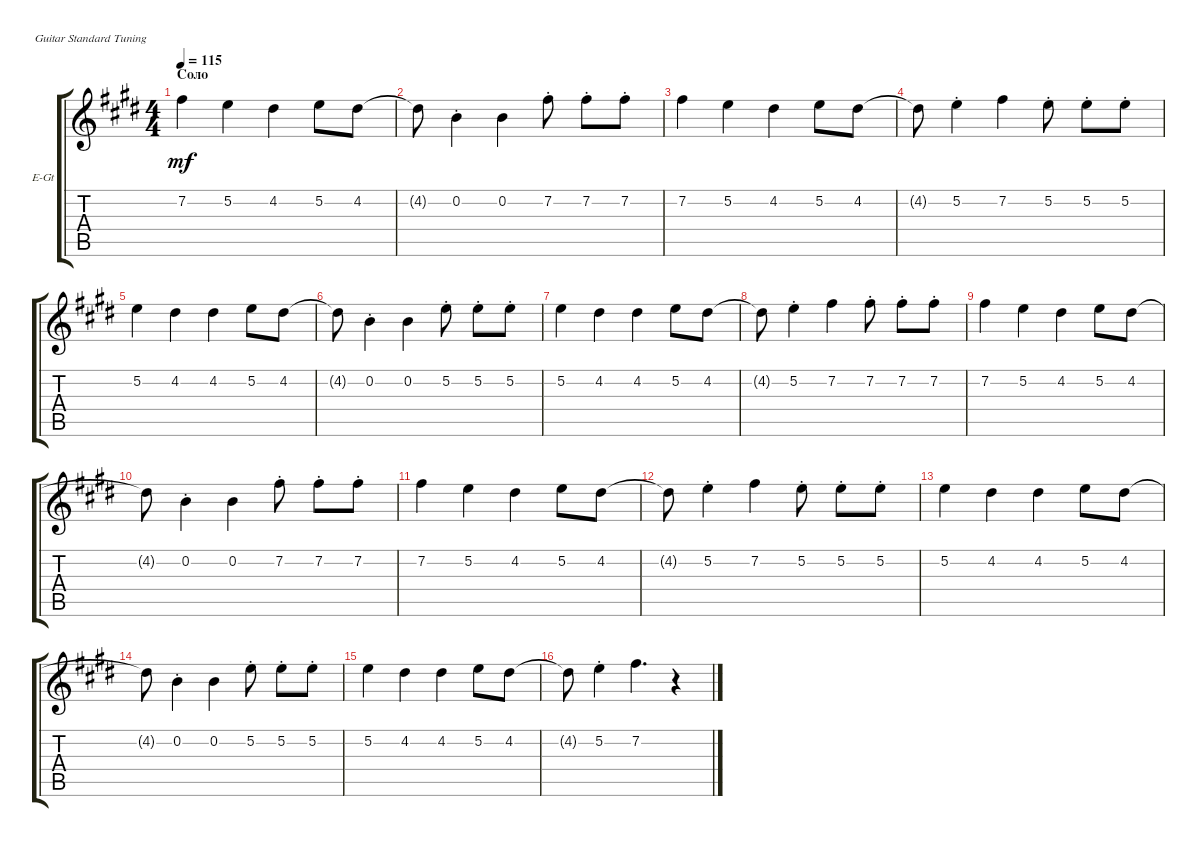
\defaultSystemsLayout 4
\bracketExtendMode groupsimilarinstruments
\firstSystemTrackNameOrientation horizontal
\otherSystemsTrackNameOrientation horizontal
\track ("Electric Guitar" "E-Gt") {instrument distortionguitar}
\staff {score tabs}
\tuning (E4 B3 G3 D3 A2 E2)
\ts (4 4)
\section ("" "Соло")
\tempo 115
\clef g2
\scale
0.333333
\ks e
7.2.4{dy mf} 5.2.4 4.2.4 5.2.8 4.2.8 |
\scale
0.333333 4.2{t}.8 0.2{st}.4 0.2.4 7.2{st}.8 7.2{st}.8 7.2{st}.8 |
\scale
0.333333 7.2.4 5.2.4 4.2.4 5.2.8 4.2.8 |
\scale
0.333333 4.2{t}.8 5.2{st}.4 7.2.4 5.2{st}.8 5.2{st}.8 5.2{st}.8 |
\scale
0.333333 5.2.4 4.2.4 4.2.4 5.2.8 4.2.8 |
\scale
0.333333 4.2{t}.8 0.2{st}.4 0.2.4 5.2{st}.8 5.2{st}.8 5.2{st}.8 |
5.2.4 4.2.4 4.2.4 5.2.8 4.2.8 |
4.2{t}.8 5.2{st}.4 7.2.4 7.2{st}.8 7.2{st}.8 7.2{st}.8 |
\scale
0.333333 7.2.4 5.2.4 4.2.4 5.2.8 4.2.8 |
\scale
0.333333 4.2{t}.8 0.2{st}.4 0.2.4 7.2{st}.8 7.2{st}.8 7.2{st}.8 |
\scale
0.333333 7.2.4 5.2.4 4.2.4 5.2.8 4.2.8 |
\scale
0.333333 4.2{t}.8 5.2{st}.4 7.2.4 5.2{st}.8 5.2{st}.8 5.2{st}.8 |
5.2.4 4.2.4 4.2.4 5.2.8 4.2.8 |
4.2{t}.8 0.2{st}.4 0.2.4 5.2{st}.8 5.2{st}.8 5.2{st}.8 |
5.2.4 4.2.4 4.2.4 5.2.8 4.2.8 |
4.2{t}.8 5.2{st}.4 7.2.4{d} r.4
